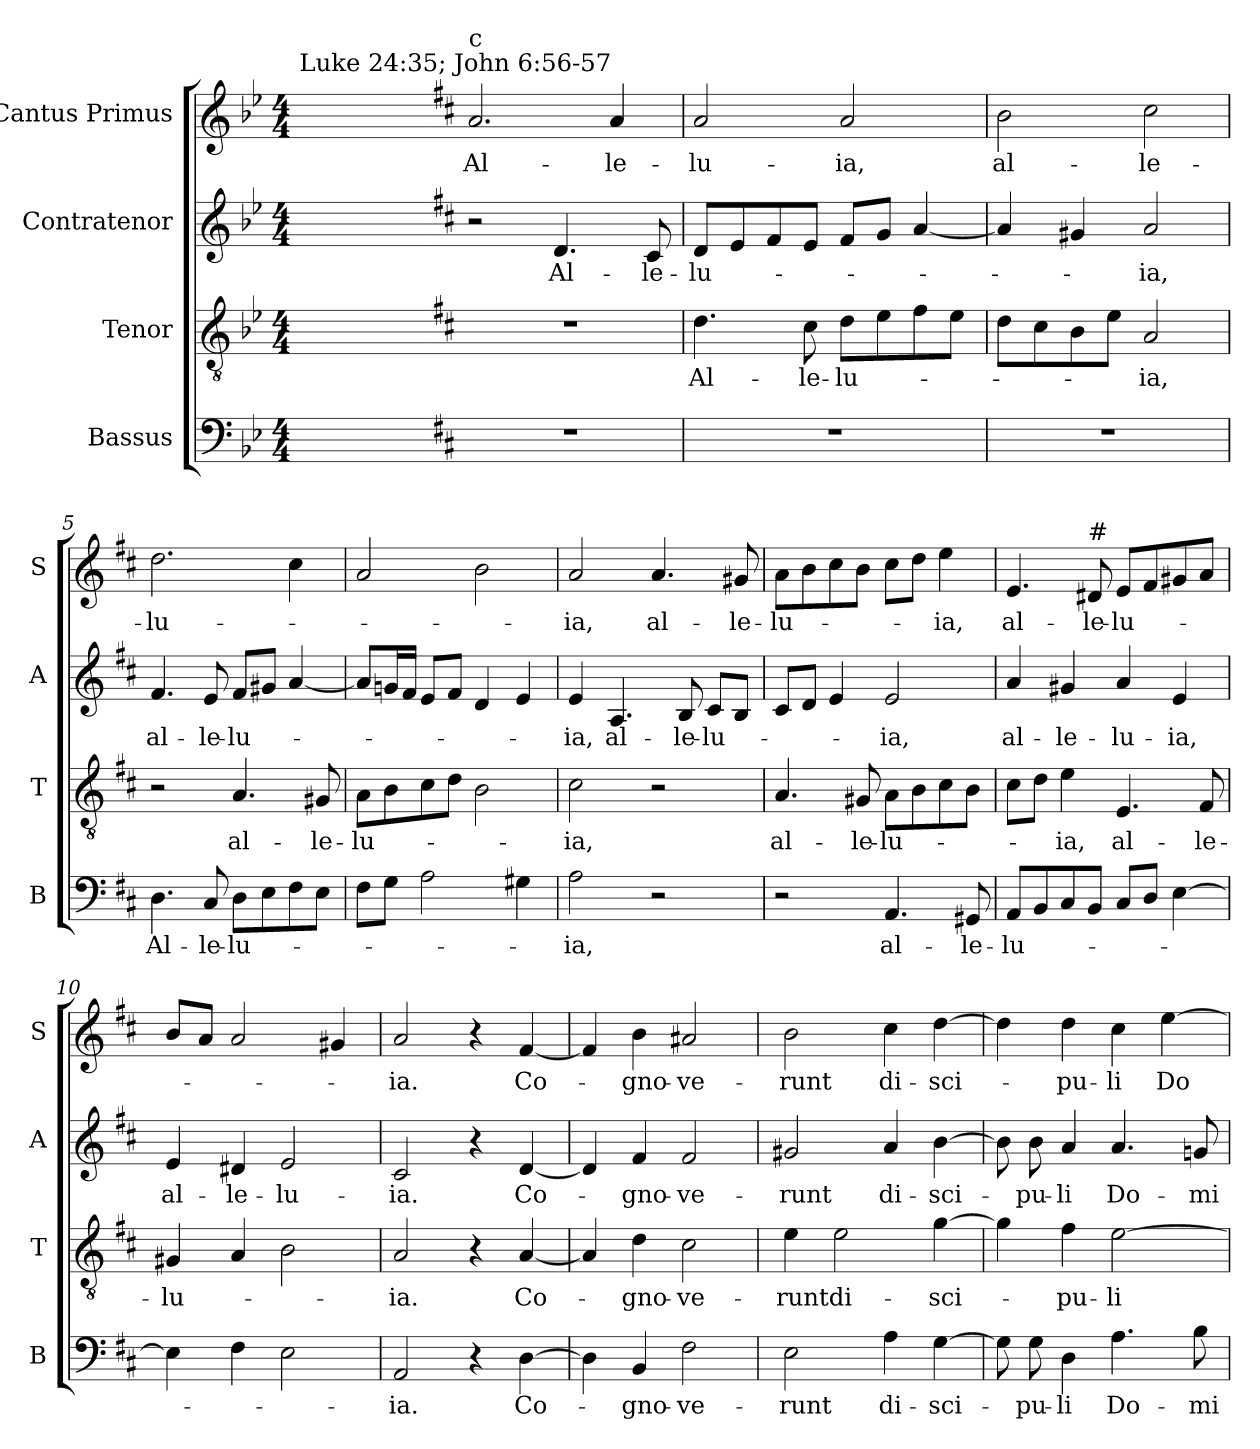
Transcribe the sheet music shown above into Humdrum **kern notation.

**kern	**text	**kern	**text	**kern	**text	**kern	**text
*part4	*part4	*part3	*part3	*part2	*part2	*part1	*part1
*staff4	*staff4	*staff3	*staff3	*staff2	*staff2	*staff1	*staff1
*I"Bassus	*	*I"Tenor	*	*I"Contratenor	*	*I"Cantus Primus	*
*I'B	*	*I'T	*	*I'A	*	*I'S	*
*clefF4	*	*clefGv2	*	*clefG2	*	*clefG2	*
*	*	*ITrd7c12	*	*	*	*	*
*k[b-e-]	*	*k[b-e-]	*	*k[b-e-]	*	*k[b-e-]	*
*B-:	*	*B-:	*	*B-:	*	*B-:	*
*M4/4	*	*M4/4	*	*M4/4	*	*M4/4	*
=1	=1	=1	=1	=1	=1	=1	=1
!	!	!	!	!	!	!LO:TX:a:t=Luke 24&colon;35; John 6&colon;56-57	!
1ryy	.	1ryy	.	1ryy	.	1ryy	.
=2-	=2-	=2-	=2-	=2-	=2-	=2-	=2-
*k[f#c#]	*	*k[f#c#]	*	*k[f#c#]	*	*k[f#c#]	*
*D:	*	*D:	*	*D:	*	*D:	*
!	!	!	!	!	!	!LO:TX:a:t=c	!
!	!	!	!	!	!	!	!LO:LY:b
1r	.	1r	.	2r	.	2.a/	Al-
!	!	!	!	!	!LO:LY:b	!	!
.	.	.	.	4.d/	Al-	.	.
!	!	!	!	!	!	!	!LO:LY:b
.	.	.	.	.	.	4a/	-le-
!	!	!	!	!	!LO:LY:b	!	!
.	.	.	.	8c#/	-le-	.	.
=3	=3	=3	=3	=3	=3	=3	=3
!	!	!	!LO:LY:b	!	!LO:LY:b	!	!LO:LY:b
1r	.	4.D\	Al-	8d/L	-lu-	2a/	-lu-
.	.	.	.	8e/	.	.	.
.	.	.	.	8f#/	.	.	.
!	!	!	!LO:LY:b	!	!	!	!
.	.	8C#\	-le-	8e/J	.	.	.
!	!	!	!LO:LY:b	!	!	!	!LO:LY:b
.	.	8D\L	-lu-	8f#/L	.	2a/	-ia,
.	.	8E\	.	8g/J	.	.	.
.	.	8F#\	.	[<4a/	.	.	.
.	.	8E\J	.	.	.	.	.
=4	=4	=4	=4	=4	=4	=4	=4
!	!	!	!	!	!	!	!LO:LY:b
1r	.	8D\L	.	4a/]	.	2b\	al-
.	.	8C#\	.	.	.	.	.
.	.	8BB\	.	4g#X/	.	.	.
.	.	8E\J	.	.	.	.	.
!	!	!	!LO:LY:b	!	!LO:LY:b	!	!LO:LY:b
.	.	2AA/	-ia,	2a/	-ia,	2cc#\	-le-
=5	=5	=5	=5	=5	=5	=5	=5
!	!LO:LY:b	!	!	!	!LO:LY:b	!	!LO:LY:b
4.D\	Al-	2r	.	4.f#/	al-	2.dd\	-lu-
!	!LO:LY:b	!	!	!	!LO:LY:b	!	!
8C#/	-le-	.	.	8e/	-le-	.	.
!	!LO:LY:b	!	!LO:LY:b	!	!LO:LY:b	!	!
8D\L	-lu-	4.AA/	al-	8f#/L	-lu-	.	.
8E\	.	.	.	8g#X/J	.	.	.
8F#\	.	.	.	[<4a/	.	4cc#\	.
!	!	!	!LO:LY:b	!	!	!	!
8E\J	.	8GG#X/	-le-	.	.	.	.
!!LO:LB:g=z
=6	=6	=6	=6	=6	=6	=6	=6
!	!	!	!LO:LY:b	!	!	!	!
8F#\L	.	8AA\L	-lu-	8a/L]	.	2a/	.
8G\J	.	8BB\	.	16gn/L	.	.	.
.	.	.	.	16f#/JJ	.	.	.
2A\	.	8C#\	.	8e/L	.	.	.
.	.	8D\J	.	8f#/J	.	.	.
.	.	2BB\	.	4d/	.	2b\	.
4G#X\	.	.	.	4e/	.	.	.
=7	=7	=7	=7	=7	=7	=7	=7
!	!LO:LY:b	!	!LO:LY:b	!	!LO:LY:b	!	!LO:LY:b
2A\	-ia,	2C#\	-ia,	4e/	-ia,	2a/	-ia,
!	!	!	!	!	!LO:LY:b	!	!
.	.	.	.	4.A/	al-	.	.
!	!	!	!	!	!	!	!LO:LY:b
2r	.	2r	.	.	.	4.a/	al-
!	!	!	!	!	!LO:LY:b	!	!
.	.	.	.	8B/	-le-	.	.
!	!	!	!	!	!LO:LY:b	!	!
.	.	.	.	8c#/L	-lu-	.	.
!	!	!	!	!	!	!	!LO:LY:b
.	.	.	.	8B/J	.	8g#X/	-le-
=8	=8	=8	=8	=8	=8	=8	=8
!	!	!	!LO:LY:b	!	!	!	!LO:LY:b
2r	.	4.AA/	al-	8c#/L	.	8a\L	-lu-
.	.	.	.	8d/J	.	8b\	.
.	.	.	.	4e/	.	8cc#\	.
!	!	!	!LO:LY:b	!	!	!	!
.	.	8GG#X/	-le-	.	.	8b\J	.
!	!LO:LY:b	!	!LO:LY:b	!	!LO:LY:b	!	!
4.AA/	al-	8AA\L	-lu-	2e/	-ia,	8cc#\L	.
.	.	8BB\	.	.	.	8dd\J	.
!	!	!	!	!	!	!	!LO:LY:b
.	.	8C#\	.	.	.	4ee\	-ia,
!	!LO:LY:b	!	!	!	!	!	!
8GG#X/	-le-	8BB\J	.	.	.	.	.
=9	=9	=9	=9	=9	=9	=9	=9
!	!LO:LY:b	!	!	!	!LO:LY:b	!	!LO:LY:b
8AA/L	-lu-	8C#\L	.	4a/	al-	4.e/	al-
8BB/	.	8D\J	.	.	.	.	.
!	!	!	!LO:LY:b	!	!LO:LY:b	!	!
8C#/	.	4E\	-ia,	4g#X/	-le-	.	.
!	!	!	!	!	!	!LO:TX:a:t=#	!
!	!	!	!	!	!	!	!LO:LY:b
8BB/J	.	.	.	.	.	8d#/	-le-
!	!	!	!LO:LY:b	!	!LO:LY:b	!	!LO:LY:b
8C#/L	.	4.EE/	al-	4a/	-lu-	8e/L	-lu-
8D/J	.	.	.	.	.	8f#/	.
!	!	!	!	!	!LO:LY:b	!	!
[>4E\	.	.	.	4e/	-ia,	8g#X/	.
!	!	!	!LO:LY:b	!	!	!	!
.	.	8FF#/	-le-	.	.	8a/J	.
=10	=10	=10	=10	=10	=10	=10	=10
!	!	!	!LO:LY:b	!	!LO:LY:b	!	!
4E\]	.	4GG#X/	-lu-	4e/	al-	8b/L	.
.	.	.	.	.	.	8a/J	.
!	!	!	!	!	!LO:LY:b	!	!
4F#\	.	4AA/	.	4d#X/	-le-	2a/	.
!	!	!	!	!	!LO:LY:b	!	!
2E\	.	2BB\	.	2e/	-lu-	.	.
.	.	.	.	.	.	4g#X/	.
!!LO:LB:g=z
=11	=11	=11	=11	=11	=11	=11	=11
!	!LO:LY:b	!	!LO:LY:b	!	!LO:LY:b	!	!LO:LY:b
2AA/	-ia.	2AA/	-ia.	2c#/	-ia.	2a/	-ia.
4r	.	4r	.	4r	.	4r	.
!	!LO:LY:b	!	!LO:LY:b	!	!LO:LY:b	!	!LO:LY:b
[>4D\	Co-	[<4AA/	Co-	[<4d/	Co-	[<4f#/	Co-
=12	=12	=12	=12	=12	=12	=12	=12
4D\]	.	4AA/]	.	4d/]	.	4f#/]	.
!	!LO:LY:b	!	!LO:LY:b	!	!LO:LY:b	!	!LO:LY:b
4BB/	-gno-	4D\	-gno-	4f#/	-gno-	4b\	-gno-
!	!LO:LY:b	!	!LO:LY:b	!	!LO:LY:b	!	!LO:LY:b
2F#\	-ve-	2C#\	-ve-	2f#/	-ve-	2a#X/	-ve-
=13	=13	=13	=13	=13	=13	=13	=13
!	!LO:LY:b	!	!LO:LY:b	!	!LO:LY:b	!	!LO:LY:b
2E\	-runt	4E\	-runt	2g#X/	-runt	2b\	-runt
!	!	!	!LO:LY:b	!	!	!	!
.	.	2E\	di-	.	.	.	.
!	!LO:LY:b	!	!	!	!LO:LY:b	!	!LO:LY:b
4A\	di-	.	.	4a/	di-	4cc#\	di-
!	!LO:LY:b	!	!LO:LY:b	!	!LO:LY:b	!	!LO:LY:b
[>4G\	-sci-	[>4G\	-sci-	[>4b\	-sci-	[>4dd\	-sci-
=14	=14	=14	=14	=14	=14	=14	=14
8G\]	.	4G\]	.	8b\]	.	4dd\]	.
!	!LO:LY:b	!	!	!	!LO:LY:b	!	!
8G\	-pu-	.	.	8b\	-pu-	.	.
!	!LO:LY:b	!	!LO:LY:b	!	!LO:LY:b	!	!LO:LY:b
4D\	-li	4F#\	-pu-	4a/	-li	4dd\	-pu-
!	!LO:LY:b	!	!LO:LY:b	!	!LO:LY:b	!	!LO:LY:b
4.A\	Do-	[>2E\	-li	4.a/	Do-	4cc#\	-li
!	!	!	!	!	!	!	!LO:LY:b
.	.	.	.	.	.	[>4ee\	Do-
!	!LO:LY:b	!	!	!	!LO:LY:b	!	!
8B\	-mi-	.	.	8gn/	-mi-	.	.
=	=	=	=	=	=	=	=
*-	*-	*-	*-	*-	*-	*-	*-
